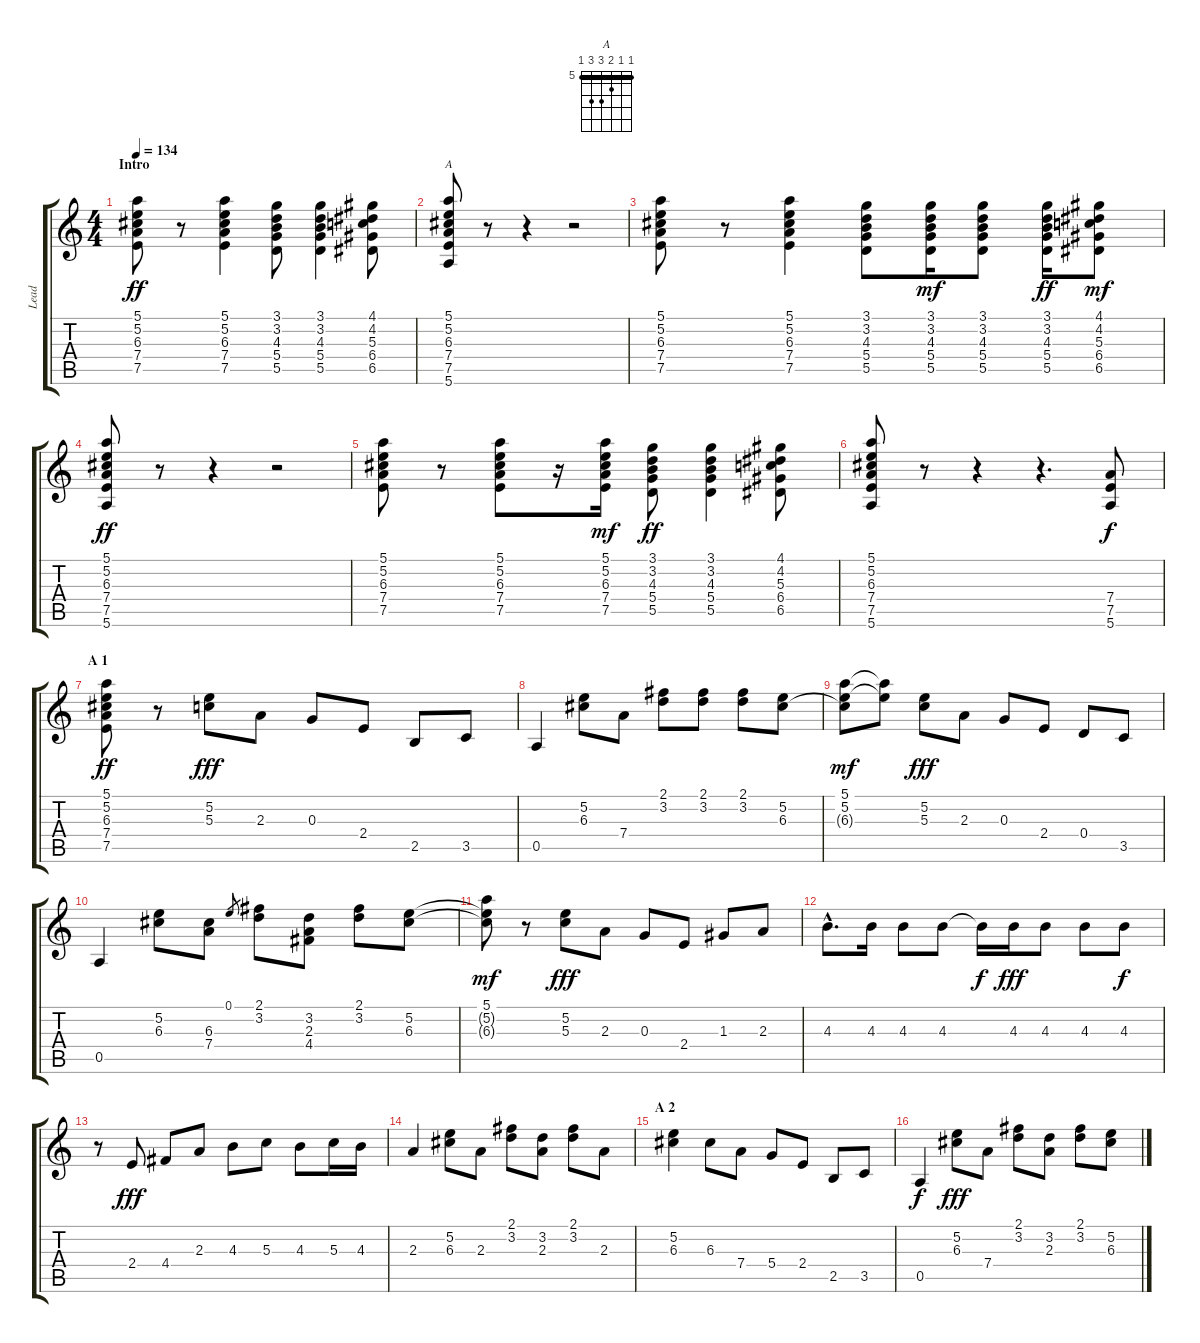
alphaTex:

\track ("Lead" "Lead") {instrument acousticguitarnylon}
\staff {score tabs}
\tuning (E4 B3 G3 D3 A2 E2) {hide}
\chord ("A" 5 5 6 7 7 5) {firstfret 5 barre 5}
\ts (4 4)
\section ("" "Intro")
\tempo 134
\clef g2
\ks c
(5.1 5.2 6.3 7.4 7.5).8{dy ff instrument acousticguitarnylon} r.8 (5.1 5.2 6.3 7.4 7.5).4 (3.1 3.2 4.3 5.4 5.5).8 (3.1 3.2 4.3 5.4 5.5).4 (4.1 4.2 5.3 6.4 6.5).8 |
(5.1 5.2 6.3 7.4 7.5 5.6).8{ch "A"} r.8 r.4 r.2 |
(5.1 5.2 6.3 7.4 7.5).8 r.8 (5.1 5.2 6.3 7.4 7.5).4 (3.1 3.2 4.3 5.4 5.5).8 (3.1 3.2 4.3 5.4 5.5).16{dy mf} (3.1 3.2 4.3 5.4 5.5).8 (3.1 3.2 4.3 5.4 5.5).16{dy ff} (4.1 4.2 5.3 6.4 6.5).8{dy mf} |
(5.1 5.2 6.3 7.4 7.5 5.6).8{dy ff} r.8 r.4 r.2 |
(5.1 5.2 6.3 7.4 7.5).8 r.8 (5.1 5.2 6.3 7.4 7.5).8 r.16 (5.1 5.2 6.3 7.4 7.5).16{dy mf} (3.1 3.2 4.3 5.4 5.5).8{dy ff} (3.1 3.2 4.3 5.4 5.5).4 (4.1 4.2 5.3 6.4 6.5).8 |
(5.1 5.2 6.3 7.4 7.5 5.6).8 r.8 r.4 r.4{d} (7.4 7.5 5.6).8{dy f} |
\section ("" "A 1")
(5.1 5.2 6.3 7.4 7.5).8{dy ff} r.8 (5.2 5.3).8{dy fff volume 16 instrument electricguitarjazz} 2.3.8 0.3.8 2.4.8 2.5.8 3.5.8 |
0.5.4 (5.2 6.3).8{instrument acousticguitarnylon} 7.4.8 (2.1 3.2).8 (2.1 3.2).8 (2.1 3.2).8 (5.2 6.3).8 |
(5.1 5.2 6.3{t}).8{dy mf} (5.1{t} 5.2{t}).8 (5.2 5.3).8{dy fff} 2.3.8 0.3.8 2.4.8 0.4.8 3.5.8 |
0.5.4 (5.2 6.3).8 (6.3 7.4).8 0.1.8{gr} (2.1 3.2).8 (3.2 2.3 4.4).8 (2.1 3.2).8 (5.2 6.3).8 |
(5.1 5.2{t} 6.3{t}).8{dy mf} r.8 (5.2 5.3).8{dy fff} 2.3.8 0.3.8 2.4.8 1.3.8 2.3.8 |
4.3{hac}.8{d} 4.3.16 4.3.8 4.3.8 4.3{t}.16{dy f} 4.3.16{dy fff} 4.3.8 4.3.8 4.3.8{dy f} |
r.8{instrument electricguitarclean} 2.4.8{dy fff} 4.4.8 2.3.8 4.3.8 5.3.8 4.3.8 5.3.16 4.3.16 |
2.3.4 (5.2 6.3).8{instrument acousticguitarnylon} 2.3.8 (2.1 3.2).8 (3.2 2.3).8 (2.1 3.2).8 2.3.8 |
\section ("" "A 2")
(5.2 6.3).4 6.3.8{volume 16 instrument acousticguitarsteel} 7.4.8 5.4.8 2.4.8 2.5.8 3.5.8 |
0.5.4{dy f} (5.2 6.3).8{dy fff instrument acousticguitarnylon} 7.4.8 (2.1 3.2).8 (3.2 2.3).8 (2.1 3.2).8 (5.2 6.3).8
